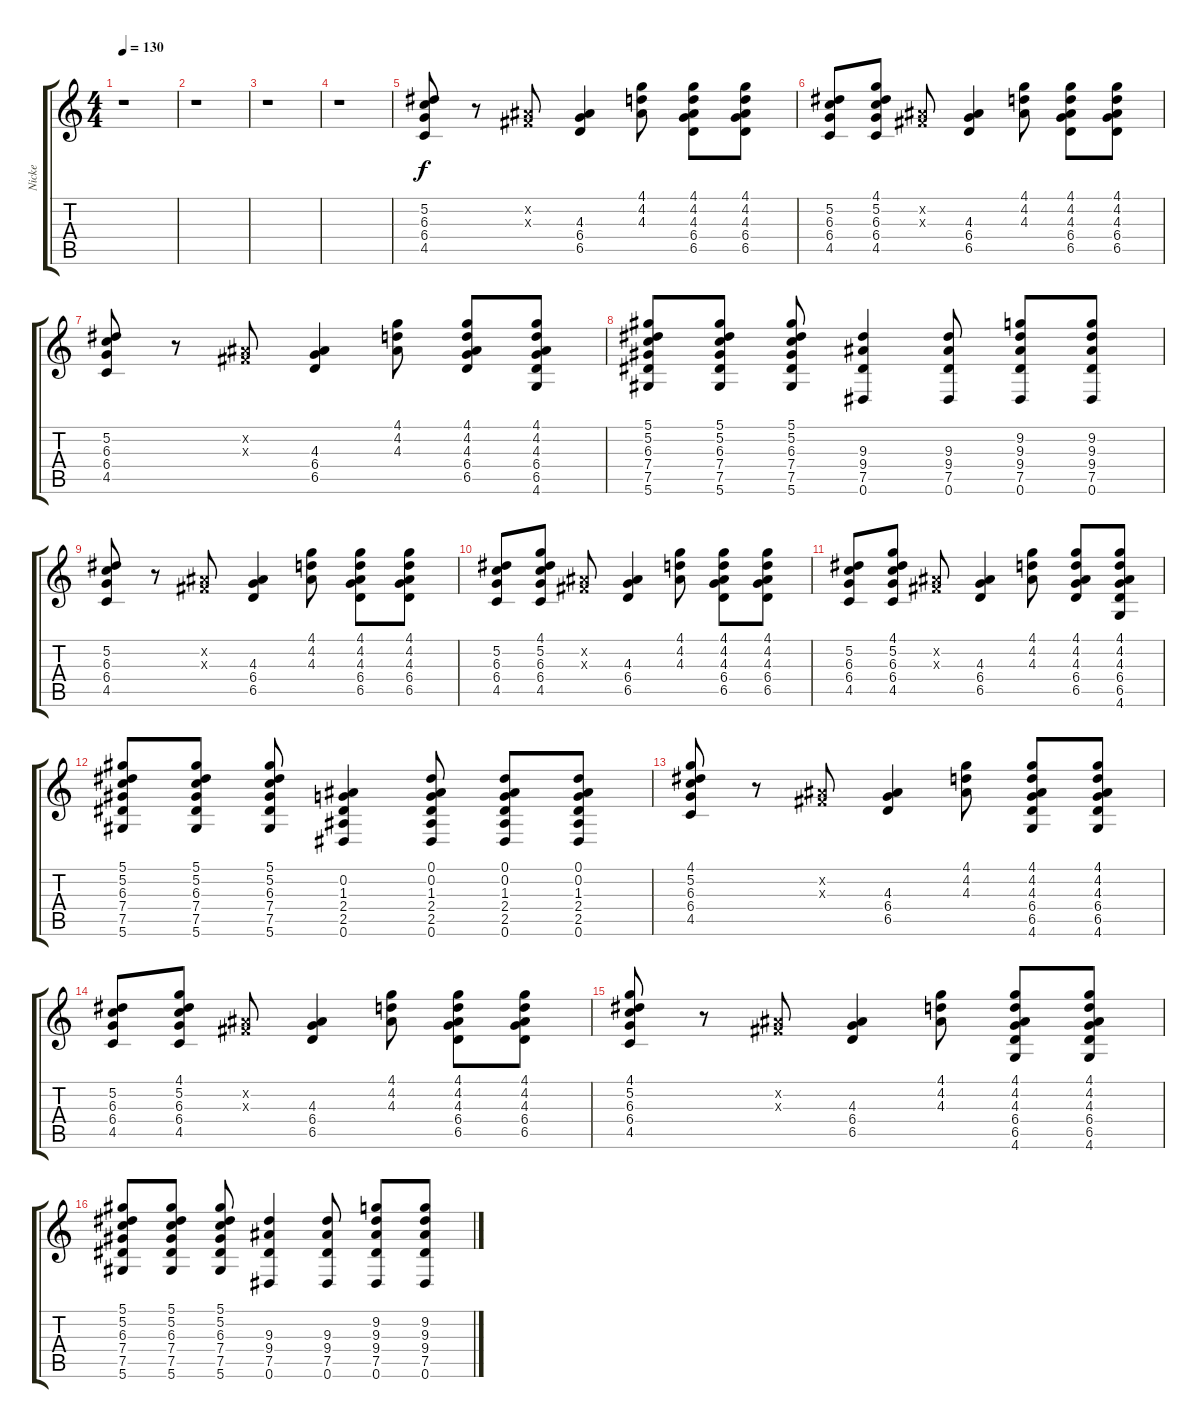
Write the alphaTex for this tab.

\track ("Nicke" "Nicke") {instrument distortionguitar}
\staff {score tabs}
\tuning (Eb4 Bb3 Gb3 Db3 Ab2 Eb2) {hide}
\ts (4 4)
\tempo 130
\clef g2
\ks c
r.1{dy f instrument distortionguitar} |
r.1 |
r.1 |
r.1 |
(5.2 6.3 6.4 4.5).8 r.8 (0.2{x} 0.3{x}).8 (4.3 6.4 6.5).4 (4.1 4.2 4.3).8 (4.1 4.2 4.3 6.4 6.5).8 (4.1 4.2 4.3 6.4 6.5).8 |
(5.2 6.3 6.4 4.5).8 (4.1 5.2 6.3 6.4 4.5).8 (0.2{x} 0.3{x}).8 (4.3 6.4 6.5).4 (4.1 4.2 4.3).8 (4.1 4.2 4.3 6.4 6.5).8 (4.1 4.2 4.3 6.4 6.5).8 |
(5.2 6.3 6.4 4.5).8 r.8 (0.2{x} 0.3{x}).8 (4.3 6.4 6.5).4 (4.1 4.2 4.3).8 (4.1 4.2 4.3 6.4 6.5).8 (4.1 4.2 4.3 6.4 6.5 4.6).8 |
(5.1 5.2 6.3 7.4 7.5 5.6).8 (5.1 5.2 6.3 7.4 7.5 5.6).8 (5.1 5.2 6.3 7.4 7.5 5.6).8 (9.3 9.4 7.5 0.6).4 (9.3 9.4 7.5 0.6).8 (9.2 9.3 9.4 7.5 0.6).8 (9.2 9.3 9.4 7.5 0.6).8 |
(5.2 6.3 6.4 4.5).8 r.8 (0.2{x} 0.3{x}).8 (4.3 6.4 6.5).4 (4.1 4.2 4.3).8 (4.1 4.2 4.3 6.4 6.5).8 (4.1 4.2 4.3 6.4 6.5).8 |
(5.2 6.3 6.4 4.5).8 (4.1 5.2 6.3 6.4 4.5).8 (0.2{x} 0.3{x}).8 (4.3 6.4 6.5).4 (4.1 4.2 4.3).8 (4.1 4.2 4.3 6.4 6.5).8 (4.1 4.2 4.3 6.4 6.5).8 |
(5.2 6.3 6.4 4.5).8 (4.1 5.2 6.3 6.4 4.5).8 (0.2{x} 0.3{x}).8 (4.3 6.4 6.5).4 (4.1 4.2 4.3).8 (4.1 4.2 4.3 6.4 6.5).8 (4.1 4.2 4.3 6.4 6.5 4.6).8 |
(5.1 5.2 6.3 7.4 7.5 5.6).8 (5.1 5.2 6.3 7.4 7.5 5.6).8 (5.1 5.2 6.3 7.4 7.5 5.6).8 (0.2 1.3 2.4 2.5 0.6).4 (0.1 0.2 1.3 2.4 2.5 0.6).8 (0.1 0.2 1.3 2.4 2.5 0.6).8 (0.1 0.2 1.3 2.4 2.5 0.6).8 |
(4.1 5.2 6.3 6.4 4.5).8 r.8 (0.2{x} 0.3{x}).8 (4.3 6.4 6.5).4 (4.1 4.2 4.3).8 (4.1 4.2 4.3 6.4 6.5 4.6).8 (4.1 4.2 4.3 6.4 6.5 4.6).8 |
(5.2 6.3 6.4 4.5).8 (4.1 5.2 6.3 6.4 4.5).8 (0.2{x} 0.3{x}).8 (4.3 6.4 6.5).4 (4.1 4.2 4.3).8 (4.1 4.2 4.3 6.4 6.5).8 (4.1 4.2 4.3 6.4 6.5).8 |
(4.1 5.2 6.3 6.4 4.5).8 r.8 (0.2{x} 0.3{x}).8 (4.3 6.4 6.5).4 (4.1 4.2 4.3).8 (4.1 4.2 4.3 6.4 6.5 4.6).8 (4.1 4.2 4.3 6.4 6.5 4.6).8 |
(5.1 5.2 6.3 7.4 7.5 5.6).8 (5.1 5.2 6.3 7.4 7.5 5.6).8 (5.1 5.2 6.3 7.4 7.5 5.6).8 (9.3 9.4 7.5 0.6).4 (9.3 9.4 7.5 0.6).8 (9.2 9.3 9.4 7.5 0.6).8 (9.2 9.3 9.4 7.5 0.6).8
